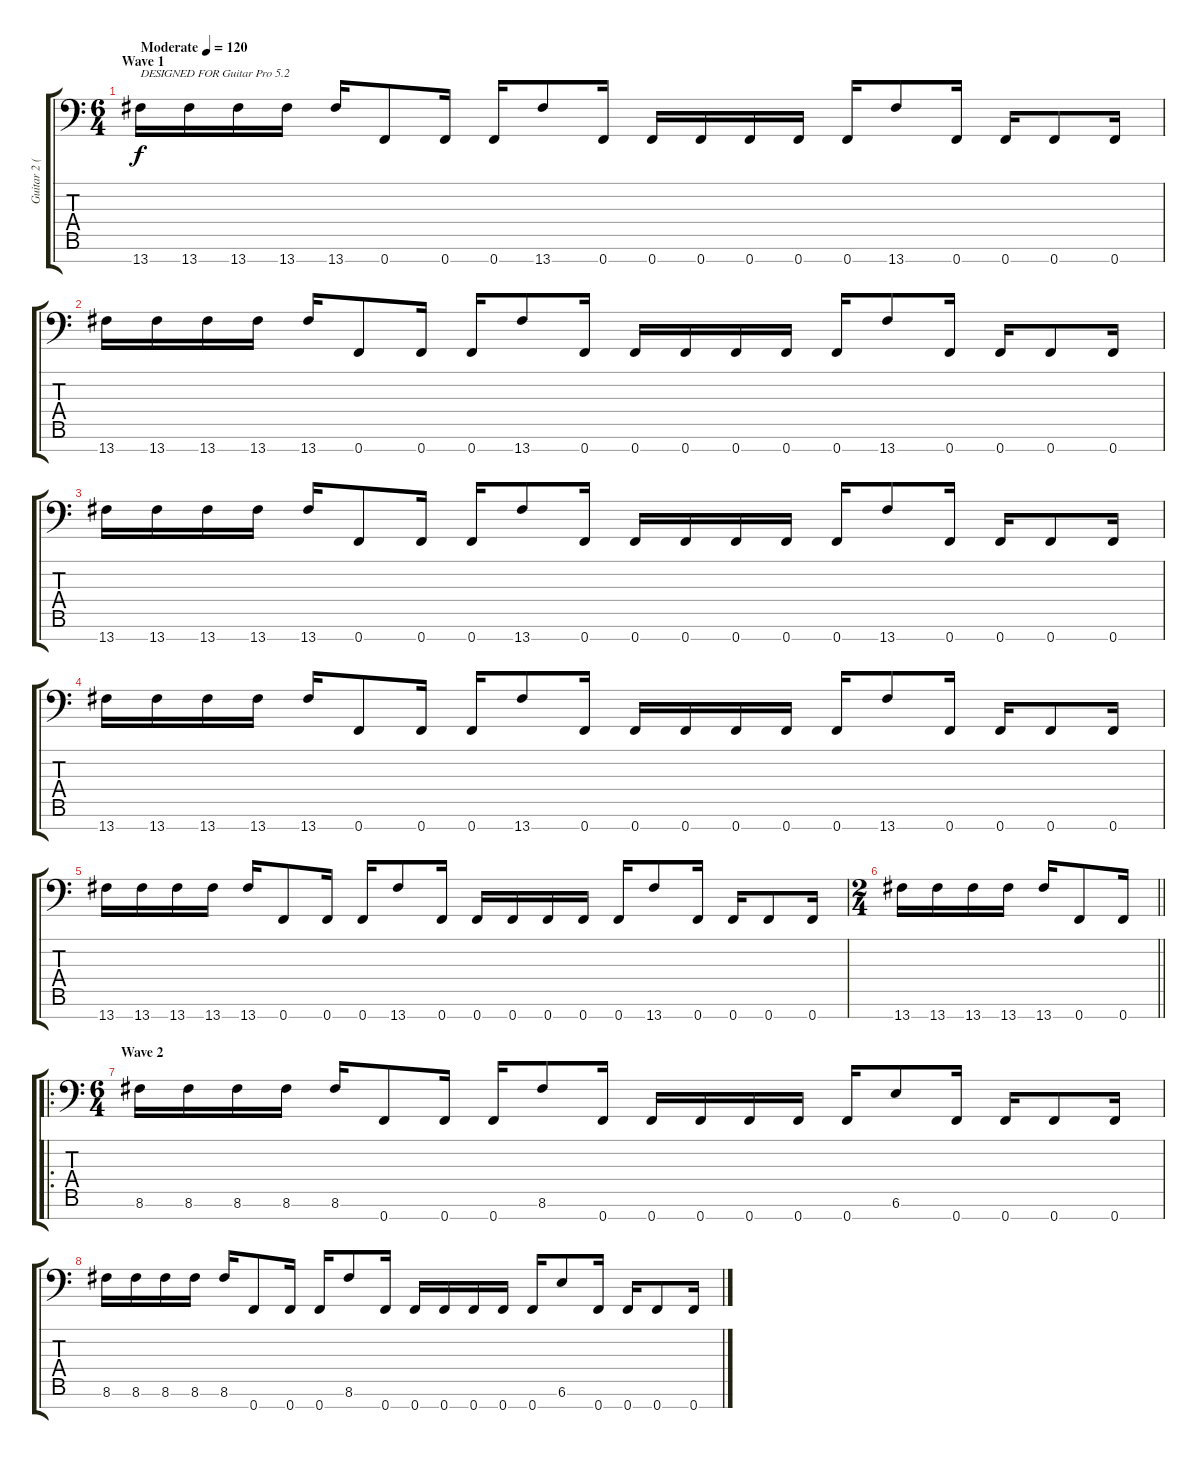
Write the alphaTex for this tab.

\track ("Guitar 2 (Marten Hagstrom)" "Guitar 2 (") {instrument overdrivenguitar}
\staff {score tabs}
\tuning (Bb3 F3 Db3 Ab2 Eb2 Bb1 F1) {hide}
\ts (6 4)
\section ("" "Wave 1")
\tempo (120 "Moderate")
\clef f4
\ks c
13.7.16{txt "DESIGNED FOR Guitar Pro 5.2" dy f instrument overdrivenguitar} 13.7.16 13.7.16 13.7.16 13.7.16 0.7.8 0.7.16 0.7.16 13.7.8 0.7.16 0.7.16 0.7.16 0.7.16 0.7.16 0.7.16 13.7.8 0.7.16 0.7.16 0.7.8 0.7.16 |
13.7.16 13.7.16 13.7.16 13.7.16 13.7.16 0.7.8 0.7.16 0.7.16 13.7.8 0.7.16 0.7.16 0.7.16 0.7.16 0.7.16 0.7.16 13.7.8 0.7.16 0.7.16 0.7.8 0.7.16 |
13.7.16 13.7.16 13.7.16 13.7.16 13.7.16 0.7.8 0.7.16 0.7.16 13.7.8 0.7.16 0.7.16 0.7.16 0.7.16 0.7.16 0.7.16 13.7.8 0.7.16 0.7.16 0.7.8 0.7.16 |
13.7.16 13.7.16 13.7.16 13.7.16 13.7.16 0.7.8 0.7.16 0.7.16 13.7.8 0.7.16 0.7.16 0.7.16 0.7.16 0.7.16 0.7.16 13.7.8 0.7.16 0.7.16 0.7.8 0.7.16 |
13.7.16 13.7.16 13.7.16 13.7.16 13.7.16 0.7.8 0.7.16 0.7.16 13.7.8 0.7.16 0.7.16 0.7.16 0.7.16 0.7.16 0.7.16 13.7.8 0.7.16 0.7.16 0.7.8 0.7.16 |
\ts (2 4)
\barLineRight lightlight
13.7.16 13.7.16 13.7.16 13.7.16 13.7.16 0.7.8 0.7.16 |
\ro
\ts (6 4)
\section ("" "Wave 2")
8.6.16 8.6.16 8.6.16 8.6.16 8.6.16 0.7.8 0.7.16 0.7.16 8.6.8 0.7.16 0.7.16 0.7.16 0.7.16 0.7.16 0.7.16 6.6.8 0.7.16 0.7.16 0.7.8 0.7.16 |
8.6.16 8.6.16 8.6.16 8.6.16 8.6.16 0.7.8 0.7.16 0.7.16 8.6.8 0.7.16 0.7.16 0.7.16 0.7.16 0.7.16 0.7.16 6.6.8 0.7.16 0.7.16 0.7.8 0.7.16
